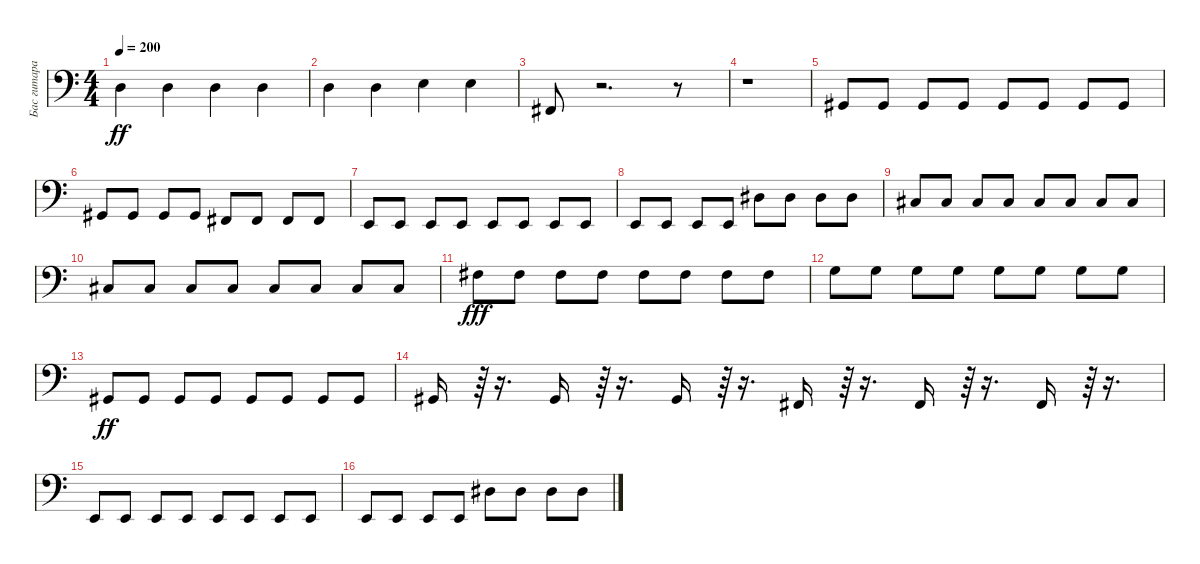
\track ("Бас гитара" "Бас гитара") {instrument slapbass1}
\staff {score}
\tuning (G2 D2 A1 E1) {hide}
\ts (4 4)
\tempo 200
\clef f4
\ks c
0.2.4{dy ff} 0.2.4 0.2.4 0.2.4 |
0.2.4 0.2.4 2.2.4 2.2.4 |
2.4.8 r.2{d} r.8 |
r.1 |
4.4.8{volume 16 instrument electricbassfinger} 4.4.8 4.4.8 4.4.8 4.4.8 4.4.8 4.4.8 4.4.8 |
4.4.8 4.4.8 4.4.8 4.4.8 2.4.8 2.4.8 2.4.8 2.4.8 |
0.4.8 0.4.8 0.4.8 0.4.8 0.4.8 0.4.8 0.4.8 0.4.8 |
0.4.8 0.4.8 0.4.8 0.4.8 1.2.8 1.2.8 1.2.8 1.2.8 |
4.3.8 4.3.8 4.3.8 4.3.8 4.3.8 4.3.8 4.3.8 4.3.8 |
4.3.8 4.3.8 4.3.8 4.3.8 4.3.8 4.3.8 4.3.8 4.3.8 |
4.2.8{dy fff} 4.2.8 4.2.8 4.2.8 4.2.8 4.2.8 4.2.8 4.2.8 |
0.1.8 0.1.8 0.1.8 0.1.8 0.1.8 0.1.8 0.1.8 0.1.8 |
4.4.8{dy ff} 4.4.8 4.4.8 4.4.8 4.4.8 4.4.8 4.4.8 4.4.8 |
4.4.16 r.64{tu (3 2)} r.16{d} 4.4.16 r.64{tu (3 2)} r.16{d} 4.4.16 r.64{tu (3 2)} r.16{d} 2.4.16 r.64{tu (3 2)} r.16{d} 2.4.16 r.64{tu (3 2)} r.16{d} 2.4.16 r.64{tu (3 2)} r.16{d} |
0.4.8 0.4.8 0.4.8 0.4.8 0.4.8 0.4.8 0.4.8 0.4.8 |
0.4.8 0.4.8 0.4.8 0.4.8 1.2.8 1.2.8 1.2.8 1.2.8
